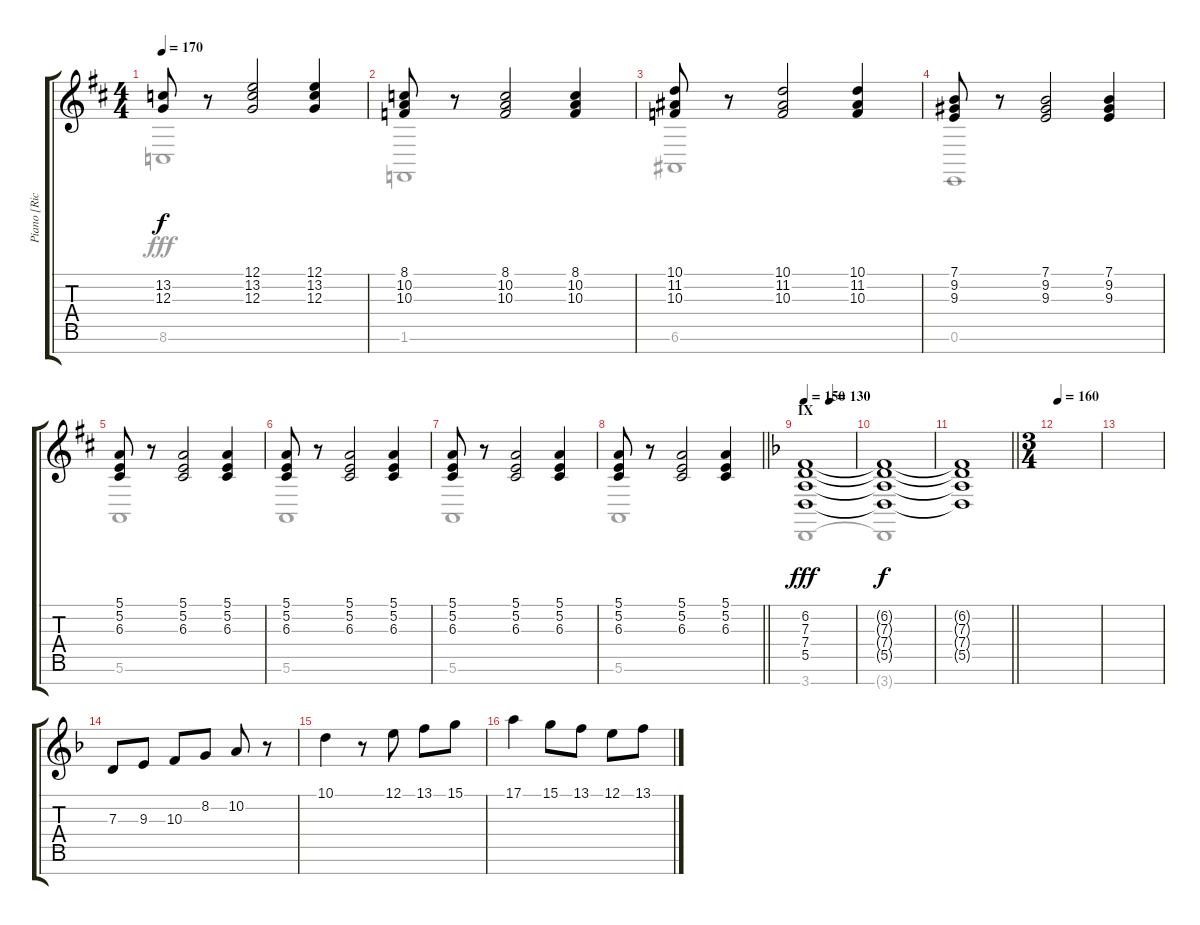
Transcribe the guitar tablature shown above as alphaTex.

\track ("Piano [Richard Wright]" "Piano [Ric") {instrument acousticgrandpiano}
\staff {score tabs}
\tuning (E4 B3 G3 D3 A2 E2 B1) {hide}
\voice
\ts (4 4)
\tempo 170
\clef g2
\ks d
(13.2 12.3).8{dy f} r.8 (12.1 13.2 12.3).2 (12.1 13.2 12.3).4 |
(8.1 10.2 10.3).8 r.8 (8.1 10.2 10.3).2 (8.1 10.2 10.3).4 |
(10.1 11.2 10.3).8 r.8 (10.1 11.2 10.3).2 (10.1 11.2 10.3).4 |
(7.1 9.2 9.3).8 r.8 (7.1 9.2 9.3).2 (7.1 9.2 9.3).4 |
(5.1 5.2 6.3).8 r.8 (5.1 5.2 6.3).2 (5.1 5.2 6.3).4 |
(5.1 5.2 6.3).8 r.8 (5.1 5.2 6.3).2 (5.1 5.2 6.3).4 |
(5.1 5.2 6.3).8 r.8 (5.1 5.2 6.3).2 (5.1 5.2 6.3).4 |
\barLineRight lightlight
(5.1 5.2 6.3).8 r.8 (5.1 5.2 6.3).2 (5.1 5.2 6.3).4 |
\section ("" "IX")
\tempo 150
\tempo (130 0.5)
\ks dminor
(6.2 7.3 7.4 5.5).1{dy fff} |
(6.2{t} 7.3{t} 7.4{t} 5.5{t}).1{dy f} |
\barLineRight lightlight
(6.2{t} 7.3{t} 7.4{t} 5.5{t}).1 |
\ts (3 4)
\tempo 160
|
|
7.3.8{volume 16 balance 14} 9.3.8 10.3.8 8.2.8 10.2.8 r.8 |
10.1.4 r.8 12.1.8 13.1.8 15.1.8 |
17.1.4 15.1.8 13.1.8 12.1.8 13.1.8
\voice
\clef g2
\ottava regular
\simile none
\ks d
8.6.1{dy fff} |
1.6.1 |
6.6.1 |
0.6.1 |
5.6.1 |
5.6.1 |
5.6.1 |
\barLineRight lightlight
5.6.1 |
\ks dminor
3.7.1 |
3.7{t}.1{dy f} |
\barLineRight lightlight
|
|
|
|
|
